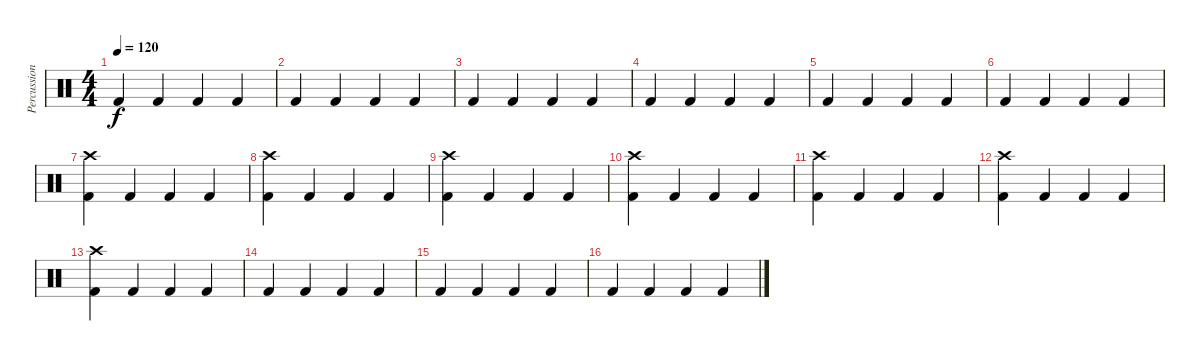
\track ("Percussions" "Percussion") {instrument percussion}
\staff {score}
\articulation defaults
\ts (4 4)
\tempo 120
\clef neutral
\ks c "Kick (hit) 2".4{dy f} "Kick (hit) 2".4 "Kick (hit) 2".4 "Kick (hit) 2".4
|
"Kick (hit) 2".4 "Kick (hit) 2".4 "Kick (hit) 2".4 "Kick (hit) 2".4 |
"Kick (hit) 2".4 "Kick (hit) 2".4 "Kick (hit) 2".4 "Kick (hit) 2".4 |
"Kick (hit) 2".4 "Kick (hit) 2".4 "Kick (hit) 2".4 "Kick (hit) 2".4 |
"Kick (hit) 2".4 "Kick (hit) 2".4 "Kick (hit) 2".4 "Kick (hit) 2".4 |
"Kick (hit) 2".4 "Kick (hit) 2".4 "Kick (hit) 2".4 "Kick (hit) 2".4 |
("Kick (hit) 2" "Crash high (hit)").4 "Kick (hit) 2".4 "Kick (hit) 2".4 "Kick (hit) 2".4 |
("Kick (hit) 2" "Crash high (hit)").4 "Kick (hit) 2".4 "Kick (hit) 2".4 "Kick (hit) 2".4 |
("Kick (hit) 2" "Crash high (hit)").4 "Kick (hit) 2".4 "Kick (hit) 2".4 "Kick (hit) 2".4 |
("Kick (hit) 2" "Crash high (hit)").4 "Kick (hit) 2".4 "Kick (hit) 2".4 "Kick (hit) 2".4 |
("Kick (hit) 2" "Crash high (hit)").4 "Kick (hit) 2".4 "Kick (hit) 2".4 "Kick (hit) 2".4 |
("Kick (hit) 2" "Crash high (hit)").4 "Kick (hit) 2".4 "Kick (hit) 2".4 "Kick (hit) 2".4 |
("Kick (hit) 2" "Crash high (hit)").4 "Kick (hit) 2".4 "Kick (hit) 2".4 "Kick (hit) 2".4 |
"Kick (hit) 2".4 "Kick (hit) 2".4 "Kick (hit) 2".4 "Kick (hit) 2".4 |
"Kick (hit) 2".4 "Kick (hit) 2".4 "Kick (hit) 2".4 "Kick (hit) 2".4 |
"Kick (hit) 2".4 "Kick (hit) 2".4 "Kick (hit) 2".4 "Kick (hit) 2".4
